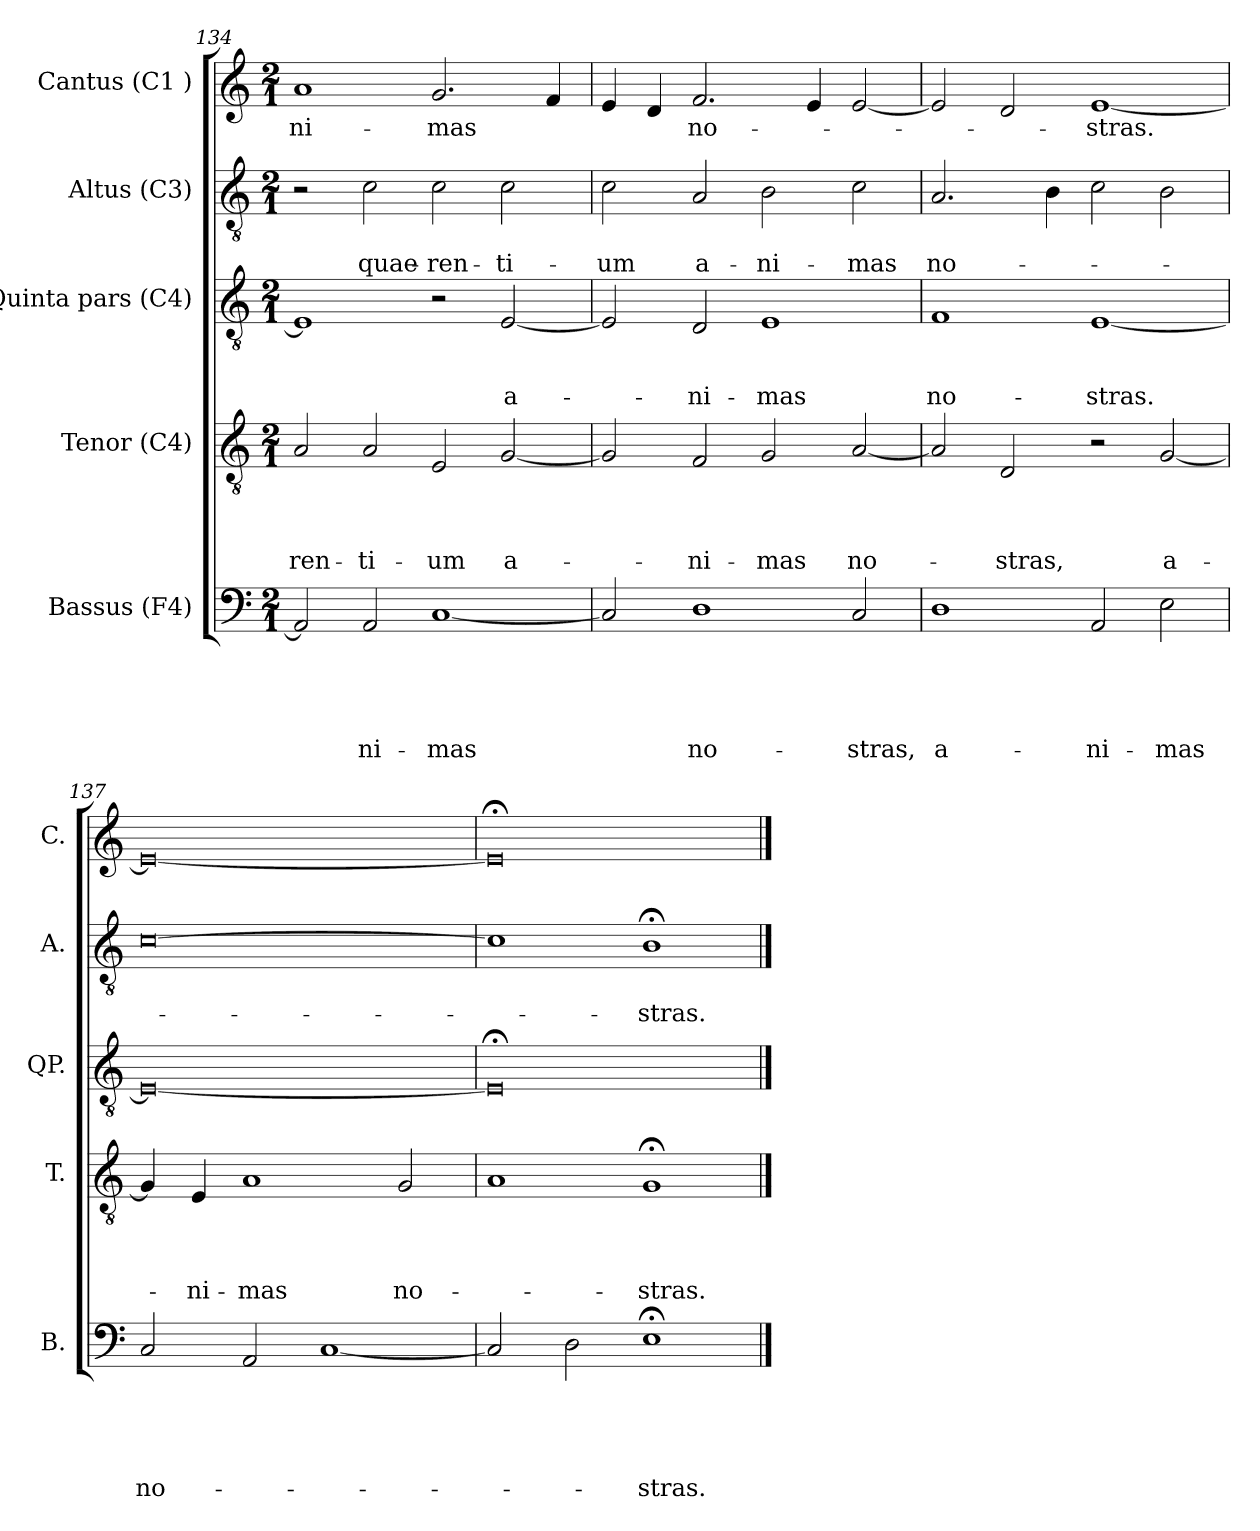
**kern	**text	**text	**text	**text	**text	**kern	**text	**text	**text	**text	**kern	**text	**text	**text	**kern	**text	**text	**kern	**text
*part5	*part5	*part5	*part5	*part5	*part5	*part4	*part4	*part4	*part4	*part4	*part3	*part3	*part3	*part3	*part2	*part2	*part2	*part1	*part1
*staff5	*staff5	*staff5	*staff5	*staff5	*staff5	*staff4	*staff4	*staff4	*staff4	*staff4	*staff3	*staff3	*staff3	*staff3	*staff2	*staff2	*staff2	*staff1	*staff1
*I"Bassus (F4)	*	*	*	*	*	*I"Tenor (C4)	*	*	*	*	*I"Quinta pars (C4)	*	*	*	*I"Altus (C3)	*	*	*I"Cantus (C1 )	*
*I'B.	*	*	*	*	*	*I'T.	*	*	*	*	*I'QP.	*	*	*	*I'A.	*	*	*I'C.	*
*clefF4	*	*	*	*	*	*clefGv2	*	*	*	*	*clefGv2	*	*	*	*clefGv2	*	*	*clefG2	*
*k[]	*	*	*	*	*	*k[]	*	*	*	*	*k[]	*	*	*	*k[]	*	*	*k[]	*
*C:	*	*	*	*	*	*C:	*	*	*	*	*C:	*	*	*	*C:	*	*	*C:	*
*M2/1	*	*	*	*	*	*M2/1	*	*	*	*	*M2/1	*	*	*	*M2/1	*	*	*M2/1	*
=134	=134	=134	=134	=134	=134	=134	=134	=134	=134	=134	=134	=134	=134	=134	=134	=134	=134	=134	=134
!	!	!	!	!	!	!	!	!	!	!LO:LY:b	!	!	!	!	!	!	!	!	!LO:LY:b
2AA/]	.	.	.	.	.	2A/	.	.	.	-ren-	1E]	.	.	.	2r	.	.	1a	-ni-
!	!	!	!	!	!LO:LY:b	!	!	!	!	!LO:LY:b	!	!	!	!	!	!	!LO:LY:b	!	!
2AA/	.	.	.	.	-ni-	2A/	.	.	.	-ti-	.	.	.	.	2c\	.	quae-	.	.
!	!	!	!	!	!LO:LY:b	!	!	!	!	!LO:LY:b	!	!	!	!	!	!	!LO:LY:b	!	!LO:LY:b
[<1C	.	.	.	.	-mas	2E/	.	.	.	-um	2r	.	.	.	2c\	.	-ren-	2.g/	-mas
!	!	!	!	!	!	!	!	!	!	!LO:LY:b	!	!	!	!LO:LY:b	!	!	!LO:LY:b	!	!
.	.	.	.	.	.	[<2G/	.	.	.	a-	[<2E/	.	.	a-	2c\	.	-ti-	.	.
.	.	.	.	.	.	.	.	.	.	.	.	.	.	.	.	.	.	4f/	.
=135	=135	=135	=135	=135	=135	=135	=135	=135	=135	=135	=135	=135	=135	=135	=135	=135	=135	=135	=135
!	!	!	!	!	!	!	!	!	!	!	!	!	!	!	!	!	!LO:LY:b	!	!
2C/]	.	.	.	.	.	2G/]	.	.	.	.	2E/]	.	.	.	2c\	.	-um	4e/	.
.	.	.	.	.	.	.	.	.	.	.	.	.	.	.	.	.	.	4d/	.
!	!	!	!	!	!LO:LY:b	!	!	!	!	!LO:LY:b	!	!	!	!LO:LY:b	!	!	!LO:LY:b	!	!LO:LY:b
1D	.	.	.	.	no-	2F/	.	.	.	-ni-	2D/	.	.	-ni-	2A/	.	a-	2.f/	no-
!	!	!	!	!	!	!	!	!	!	!LO:LY:b	!	!	!	!LO:LY:b	!	!	!LO:LY:b	!	!
.	.	.	.	.	.	2G/	.	.	.	-mas	1E	.	.	-mas	2B\	.	-ni-	.	.
.	.	.	.	.	.	.	.	.	.	.	.	.	.	.	.	.	.	4e/	.
!	!	!	!	!	!LO:LY:b	!	!	!	!	!LO:LY:b	!	!	!	!	!	!	!LO:LY:b	!	!
2C/	.	.	.	.	-stras,	[>2A/	.	.	.	no-	.	.	.	.	2c\	.	-mas	[>2e/	.
!!LO:PB:g=z
=136	=136	=136	=136	=136	=136	=136	=136	=136	=136	=136	=136	=136	=136	=136	=136	=136	=136	=136	=136
!	!	!	!	!	!LO:LY:b:rj	!	!	!	!	!	!	!	!	!LO:LY:b	!	!	!LO:LY:b	!	!
1D	.	.	.	.	a-	2A/]	.	.	.	.	1F	.	.	no-	2.A/	.	no-	2e/]	.
!	!	!	!	!	!	!	!	!	!	!LO:LY:b	!	!	!	!	!	!	!	!	!
.	.	.	.	.	.	2D/	.	.	.	-stras,	.	.	.	.	.	.	.	2d/	.
.	.	.	.	.	.	.	.	.	.	.	.	.	.	.	4B\	.	.	.	.
!	!	!	!	!	!LO:LY:b	!	!	!	!	!	!	!	!	!LO:LY:b	!	!	!	!	!LO:LY:b
2AA/	.	.	.	.	-ni-	2r	.	.	.	.	[<1E	.	.	-stras.	2c\	.	.	[<1e	-stras.
!	!	!	!	!	!LO:LY:b	!	!	!	!	!LO:LY:b	!	!	!	!	!	!	!	!	!
2E\	.	.	.	.	-mas	[<2G/	.	.	.	a-	.	.	.	.	2B\	.	.	.	.
=137	=137	=137	=137	=137	=137	=137	=137	=137	=137	=137	=137	=137	=137	=137	=137	=137	=137	=137	=137
!	!	!	!	!	!LO:LY:b	!	!	!	!	!	!	!	!	!	!	!	!	!	!
2C/	.	.	.	.	no-	4G/]	.	.	.	.	0E_	.	.	.	[>0c	.	.	0e_	.
!	!	!	!	!	!	!	!	!	!	!LO:LY:b	!	!	!	!	!	!	!	!	!
.	.	.	.	.	.	4E/	.	.	.	-ni-	.	.	.	.	.	.	.	.	.
!	!	!	!	!	!	!	!	!	!	!LO:LY:b	!	!	!	!	!	!	!	!	!
2AA/	.	.	.	.	.	1A	.	.	.	-mas	.	.	.	.	.	.	.	.	.
[<1C	.	.	.	.	.	.	.	.	.	.	.	.	.	.	.	.	.	.	.
!	!	!	!	!	!	!	!	!	!	!LO:LY:b	!	!	!	!	!	!	!	!	!
.	.	.	.	.	.	2G/	.	.	.	no-	.	.	.	.	.	.	.	.	.
=138	=138	=138	=138	=138	=138	=138	=138	=138	=138	=138	=138	=138	=138	=138	=138	=138	=138	=138	=138
2C/]	.	.	.	.	.	1A	.	.	.	.	0E;]	.	.	.	1c]	.	.	0e;]	.
2D\	.	.	.	.	.	.	.	.	.	.	.	.	.	.	.	.	.	.	.
!	!	!	!	!	!LO:LY:b	!	!	!	!	!LO:LY:b	!	!	!	!	!	!	!LO:LY:b	!	!
1E;<	.	.	.	.	-stras.	1G;	.	.	.	-stras.	.	.	.	.	1B;<	.	-stras.	.	.
==	==	==	==	==	==	==	==	==	==	==	==	==	==	==	==	==	==	==	==
*-	*-	*-	*-	*-	*-	*-	*-	*-	*-	*-	*-	*-	*-	*-	*-	*-	*-	*-	*-
